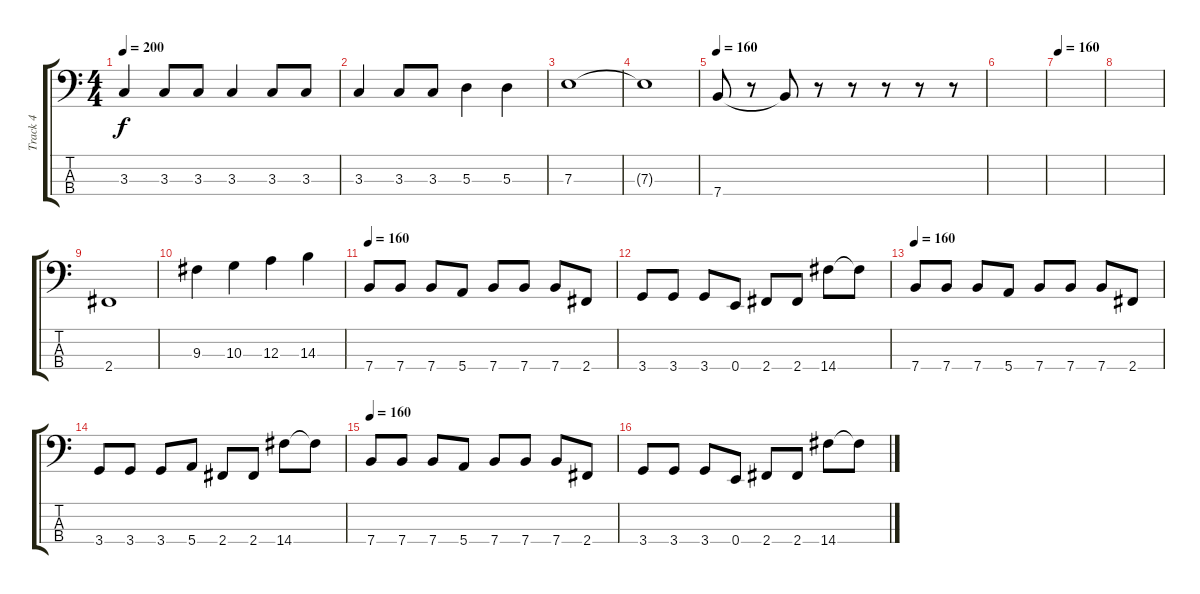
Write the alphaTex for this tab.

\track ("Track 4" "Track 4") {instrument electricbassfinger}
\staff {score tabs}
\tuning (G2 D2 A1 E1) {hide}
\ts (4 4)
\tempo 200
\clef f4
\ks c
3.3.4{dy f} 3.3.8 3.3.8 3.3.4 3.3.8 3.3.8 |
3.3.4 3.3.8 3.3.8 5.3.4 5.3.4 |
7.3.1 |
7.3{t}.1 |
\tempo 160
7.4.8 r.8 7.4{t}.8 r.8 r.8 r.8 r.8 r.8 |
|
\tempo 160
|
|
2.4.1 |
9.3.4 10.3.4 12.3.4 14.3.4 |
\tempo 160
7.4.8 7.4.8 7.4.8 5.4.8 7.4.8 7.4.8 7.4.8 2.4.8 |
3.4.8 3.4.8 3.4.8 0.4.8 2.4.8 2.4.8 14.4.8 14.4{t}.8 |
\tempo 160
7.4.8 7.4.8 7.4.8 5.4.8 7.4.8 7.4.8 7.4.8 2.4.8 |
3.4.8 3.4.8 3.4.8 5.4.8 2.4.8 2.4.8 14.4.8 14.4{t}.8 |
\tempo 160
7.4.8 7.4.8 7.4.8 5.4.8 7.4.8 7.4.8 7.4.8 2.4.8 |
3.4.8 3.4.8 3.4.8 0.4.8 2.4.8 2.4.8 14.4.8 14.4{t}.8
